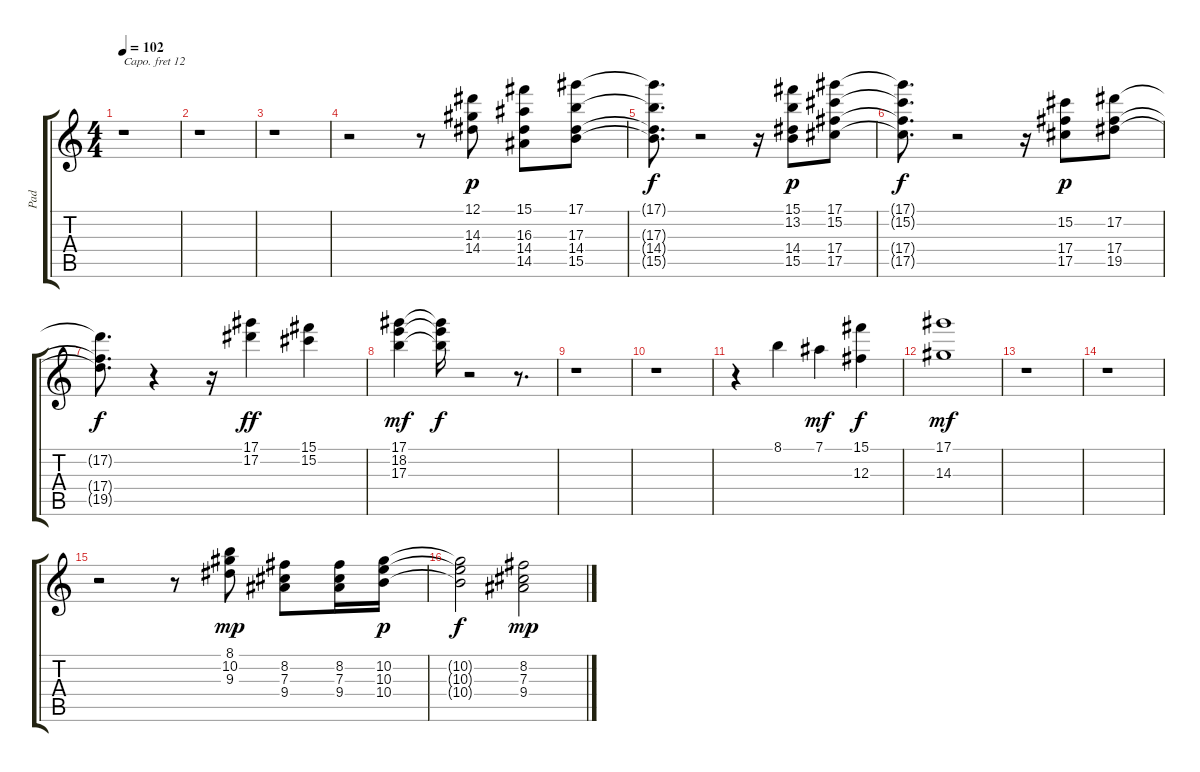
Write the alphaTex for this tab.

\track ("Pad" "Pad") {instrument pad1newage}
\staff {score tabs}
\capo 12
\tuning (Eb4 Bb3 Gb3 Db3 Ab2 Eb2) {hide}
\ts (4 4)
\tempo 102
\clef g2
\ks c
r.1{dy p} |
r.1 |
r.1 |
r.2 r.8 (12.1 14.3 14.4).8 (15.1 16.3 14.4 14.5).8 (17.1 17.3 14.4 15.5).8 |
(17.1{t} 17.3{t} 14.4{t} 15.5{t}).8{d dy f} r.2 r.16 (15.1 13.2 14.4 15.5).8{dy p} (17.1 15.2 17.4 17.5).8 |
(17.1{t} 15.2{t} 17.4{t} 17.5{t}).8{d dy f} r.2 r.16 (15.2 17.4 17.5).8{dy p} (17.2 17.4 19.5).8 |
(17.2{t} 17.4{t} 19.5{t}).8{d dy f} r.4 r.16 (17.1 17.2).4{dy ff} (15.1 15.2).4 |
(17.1 18.2 17.3).4{dy mf} (17.1{t} 18.2{t} 17.3{t}).16{dy f} r.2 r.8{d} |
r.1 |
r.1 |
r.4 8.1.4 7.1.4{dy mf} (15.1 12.3).4{dy f} |
(17.1 14.3).1{dy mf} |
r.1 |
r.1 |
r.2 r.8 (8.1 10.2 9.3).8{dy mp} (8.2 7.3 9.4).8 (8.2 7.3 9.4).16 (10.2 10.3 10.4).16{dy p} |
(10.2{t} 10.3{t} 10.4{t}).2{dy f} (8.2 7.3 9.4).2{dy mp}
